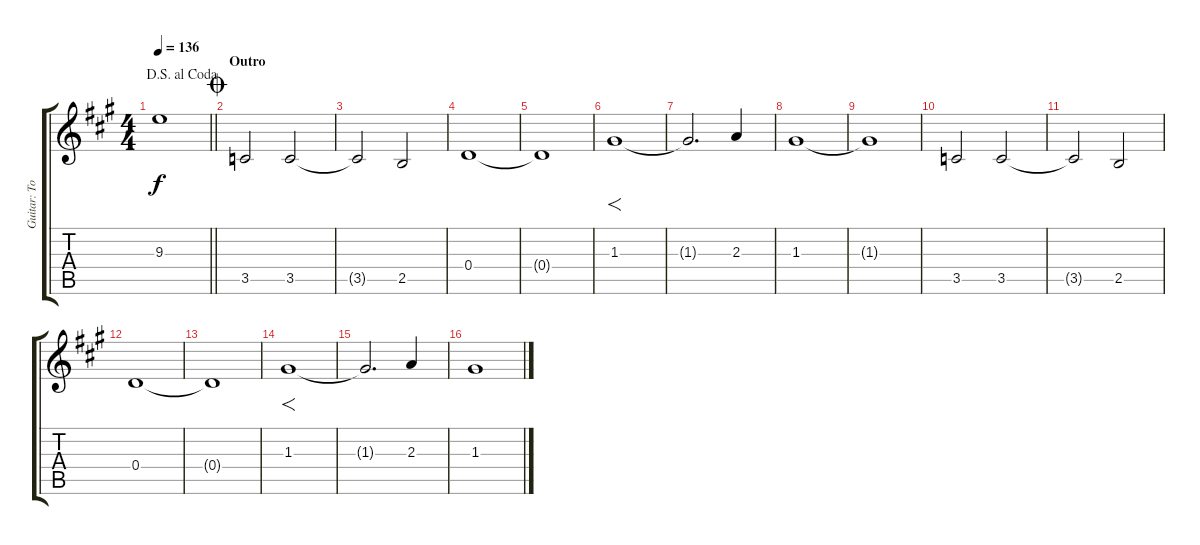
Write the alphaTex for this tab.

\track ("Guitar: Tony" "Guitar: To") {instrument overdrivenguitar}
\staff {score tabs}
\tuning (E4 B3 G3 D3 A2 E2) {hide}
\ts (4 4)
\jump dalsegnoalcoda
\tempo 136
\clef g2
\barLineRight lightlight
\ks a
9.3{t}.1{dy f} |
\section ("" "Outro")
\jump coda
3.5.2 3.5.2 |
3.5{t}.2 2.5.2 |
0.4.1 |
0.4{t}.1 |
1.3.1{f} |
1.3{t}.2{d} 2.3.4 |
1.3.1 |
1.3{t}.1 |
3.5.2 3.5.2 |
3.5{t}.2 2.5.2 |
0.4.1 |
0.4{t}.1 |
1.3.1{f} |
1.3{t}.2{d} 2.3.4 |
1.3.1
